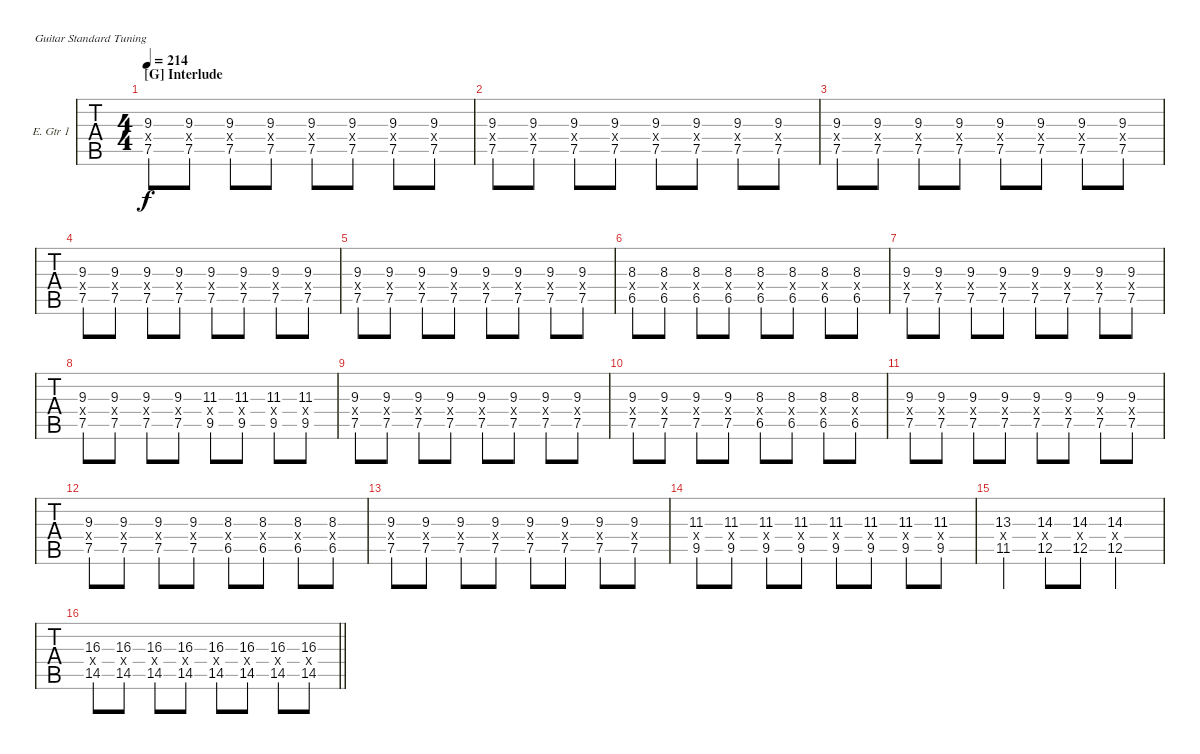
\bracketExtendMode groupsimilarinstruments
\firstSystemTrackNameOrientation horizontal
\otherSystemsTrackNameOrientation horizontal
\track ("Matt Skiba - Guitar One" "E. Gtr 1") {instrument distortionguitar}
\staff {tabs}
\tuning (E4 B3 G3 D3 A2 E2)
\ts (4 4)
\section ("G" "Interlude")
\tempo 214
\clef g2
\ks c
(9.3 7.4{x} 7.5).8{dy f} (9.3 7.4{x} 7.5).8 (9.3 7.4{x} 7.5).8 (9.3 7.4{x} 7.5).8 (9.3 7.4{x} 7.5).8 (9.3 7.4{x} 7.5).8 (9.3 7.4{x} 7.5).8 (9.3 7.4{x} 7.5).8 |
(9.3 7.4{x} 7.5).8 (9.3 7.4{x} 7.5).8 (9.3 7.4{x} 7.5).8 (9.3 7.4{x} 7.5).8 (9.3 7.4{x} 7.5).8 (9.3 7.4{x} 7.5).8 (9.3 7.4{x} 7.5).8 (9.3 7.4{x} 7.5).8 |
(9.3 7.4{x} 7.5).8 (9.3 7.4{x} 7.5).8 (9.3 7.4{x} 7.5).8 (9.3 7.4{x} 7.5).8 (9.3 7.4{x} 7.5).8 (9.3 7.4{x} 7.5).8 (9.3 7.4{x} 7.5).8 (9.3 7.4{x} 7.5).8 |
(9.3 7.4{x} 7.5).8 (9.3 7.4{x} 7.5).8 (9.3 7.4{x} 7.5).8 (9.3 7.4{x} 7.5).8 (9.3 7.4{x} 7.5).8 (9.3 7.4{x} 7.5).8 (9.3 7.4{x} 7.5).8 (9.3 7.4{x} 7.5).8 |
(9.3 7.4{x} 7.5).8 (9.3 7.4{x} 7.5).8 (9.3 7.4{x} 7.5).8 (9.3 7.4{x} 7.5).8 (9.3 7.4{x} 7.5).8 (9.3 7.4{x} 7.5).8 (9.3 7.4{x} 7.5).8 (9.3 7.4{x} 7.5).8 |
(8.3 6.4{x} 6.5).8 (8.3 6.4{x} 6.5).8 (8.3 6.4{x} 6.5).8 (8.3 6.4{x} 6.5).8 (8.3 6.4{x} 6.5).8 (8.3 6.4{x} 6.5).8 (8.3 6.4{x} 6.5).8 (8.3 6.4{x} 6.5).8 |
(9.3 7.4{x} 7.5).8 (9.3 7.4{x} 7.5).8 (9.3 7.4{x} 7.5).8 (9.3 7.4{x} 7.5).8 (9.3 7.4{x} 7.5).8 (9.3 7.4{x} 7.5).8 (9.3 7.4{x} 7.5).8 (9.3 7.4{x} 7.5).8 |
(9.3 7.4{x} 7.5).8 (9.3 7.4{x} 7.5).8 (9.3 7.4{x} 7.5).8 (9.3 7.4{x} 7.5).8 (11.3 7.4{x} 9.5).8 (11.3 7.4{x} 9.5).8 (11.3 7.4{x} 9.5).8 (11.3 7.4{x} 9.5).8 |
(9.3 7.4{x} 7.5).8 (9.3 7.4{x} 7.5).8 (9.3 7.4{x} 7.5).8 (9.3 7.4{x} 7.5).8 (9.3 7.4{x} 7.5).8 (9.3 7.4{x} 7.5).8 (9.3 7.4{x} 7.5).8 (9.3 7.4{x} 7.5).8 |
(9.3 7.4{x} 7.5).8 (9.3 7.4{x} 7.5).8 (9.3 7.4{x} 7.5).8 (9.3 7.4{x} 7.5).8 (8.3 7.4{x} 6.5).8 (8.3 7.4{x} 6.5).8 (8.3 7.4{x} 6.5).8 (8.3 7.4{x} 6.5).8 |
(9.3 7.4{x} 7.5).8 (9.3 7.4{x} 7.5).8 (9.3 7.4{x} 7.5).8 (9.3 7.4{x} 7.5).8 (9.3 7.4{x} 7.5).8 (9.3 7.4{x} 7.5).8 (9.3 7.4{x} 7.5).8 (9.3 7.4{x} 7.5).8 |
(9.3 7.4{x} 7.5).8 (9.3 7.4{x} 7.5).8 (9.3 7.4{x} 7.5).8 (9.3 7.4{x} 7.5).8 (8.3 7.4{x} 6.5).8 (8.3 7.4{x} 6.5).8 (8.3 7.4{x} 6.5).8 (8.3 7.4{x} 6.5).8 |
(9.3 7.4{x} 7.5).8 (9.3 7.4{x} 7.5).8 (9.3 7.4{x} 7.5).8 (9.3 7.4{x} 7.5).8 (9.3 7.4{x} 7.5).8 (9.3 7.4{x} 7.5).8 (9.3 7.4{x} 7.5).8 (9.3 7.4{x} 7.5).8 |
(11.3 6.4{x} 9.5).8 (11.3 6.4{x} 9.5).8 (11.3 6.4{x} 9.5).8 (11.3 6.4{x} 9.5).8 (11.3 6.4{x} 9.5).8 (11.3 6.4{x} 9.5).8 (11.3 6.4{x} 9.5).8 (11.3 6.4{x} 9.5).8 |
(13.3 7.4{x} 11.5).4 (14.3 7.4{x} 12.5).8 (14.3 7.4{x} 12.5).8 (14.3 7.4{x} 12.5).2 |
\barLineRight lightlight
(16.3 14.4{x} 14.5).8 (16.3 14.4{x} 14.5).8 (16.3 14.4{x} 14.5).8 (16.3 14.4{x} 14.5).8 (16.3 14.4{x} 14.5).8 (16.3 14.4{x} 14.5).8 (16.3 14.4{x} 14.5).8 (16.3 14.4{x} 14.5).8
